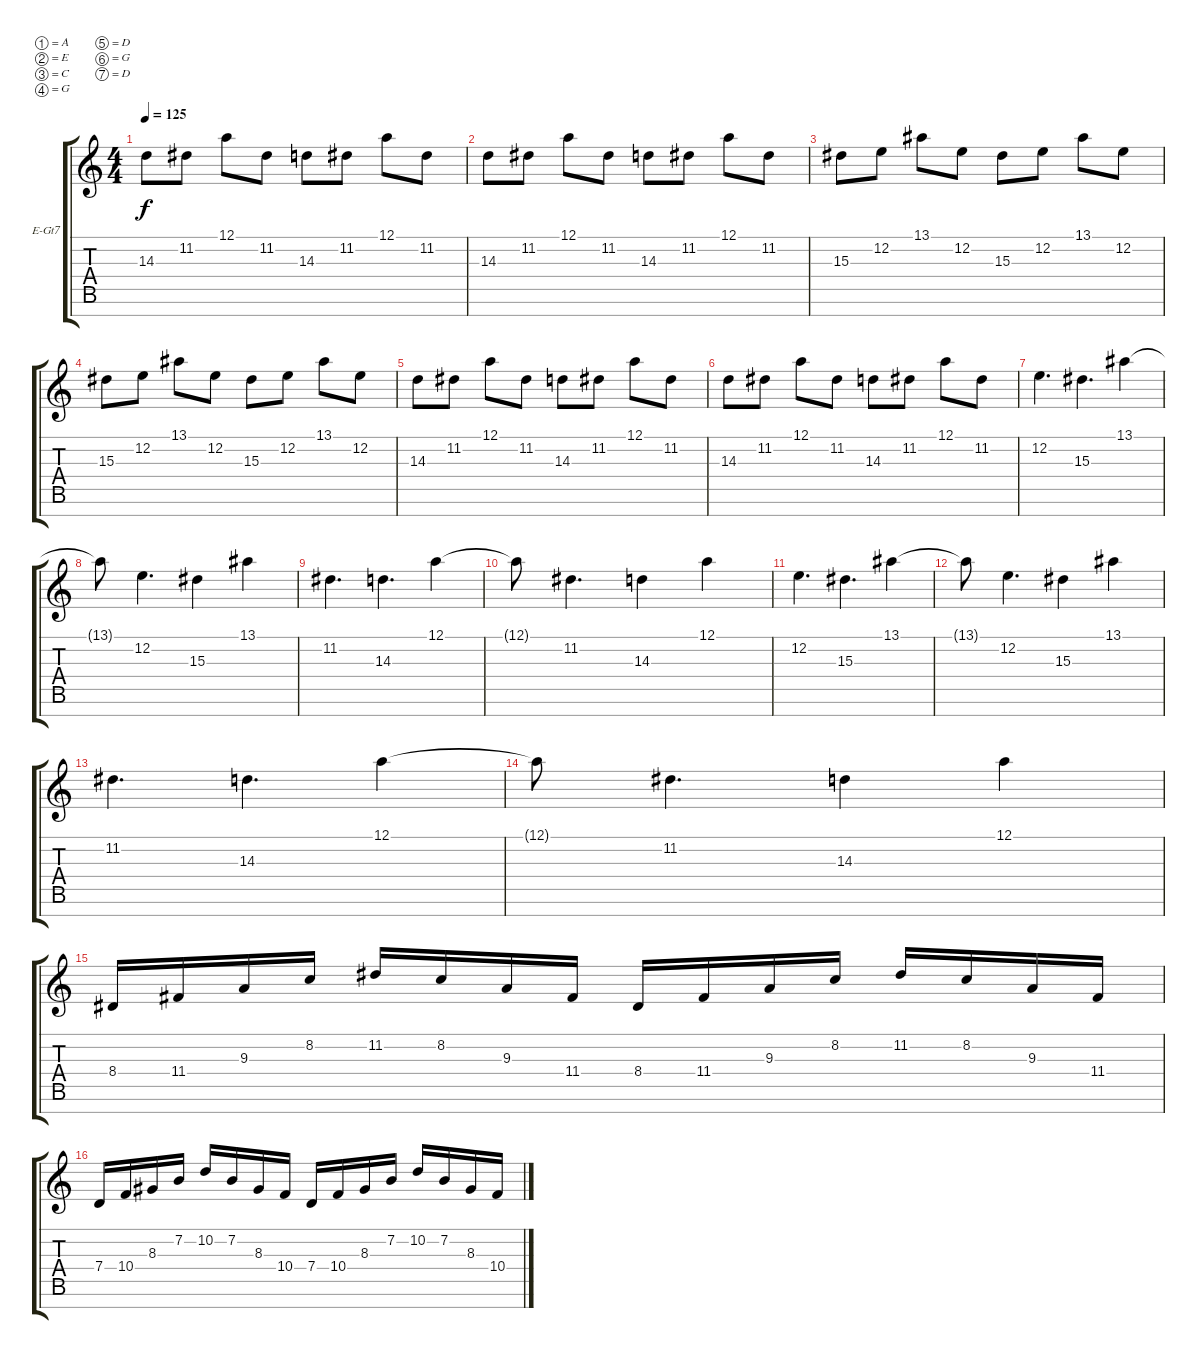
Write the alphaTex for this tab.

\defaultSystemsLayout 4
\bracketExtendMode groupsimilarinstruments
\firstSystemTrackNameOrientation horizontal
\otherSystemsTrackNameOrientation horizontal
\track ("Electric Guitar" "E-Gt7") {instrument distortionguitar}
\staff {score tabs}
\tuning (A3 E3 C3 G2 D2 G1 D1)
\ts (4 4)
\tempo 125
\clef g2
\ks c
14.3.8{dy f} 11.2.8 12.1.8 11.2.8 14.3.8 11.2.8 12.1.8 11.2.8 |
14.3.8 11.2.8 12.1.8 11.2.8 14.3.8 11.2.8 12.1.8 11.2.8 |
15.3.8 12.2.8 13.1.8 12.2.8 15.3.8 12.2.8 13.1.8 12.2.8 |
15.3.8 12.2.8 13.1.8 12.2.8 15.3.8 12.2.8 13.1.8 12.2.8 |
14.3.8 11.2.8 12.1.8 11.2.8 14.3.8 11.2.8 12.1.8 11.2.8 |
14.3.8 11.2.8 12.1.8 11.2.8 14.3.8 11.2.8 12.1.8 11.2.8 |
12.2.4{d} 15.3.4{d} 13.1.4 |
13.1{t}.8 12.2.4{d} 15.3.4 13.1.4 |
11.2.4{d} 14.3.4{d} 12.1.4 |
12.1{t}.8 11.2.4{d} 14.3.4 12.1.4 |
12.2.4{d} 15.3.4{d} 13.1.4 |
13.1{t}.8 12.2.4{d} 15.3.4 13.1.4 |
11.2.4{d} 14.3.4{d} 12.1.4 |
12.1{t}.8 11.2.4{d} 14.3.4 12.1.4 |
8.4.16 11.4.16 9.3.16 8.2.16 11.2.16 8.2.16 9.3.16 11.4.16 8.4.16 11.4.16 9.3.16 8.2.16 11.2.16 8.2.16 9.3.16 11.4.16 |
7.4.16 10.4.16 8.3.16 7.2.16 10.2.16 7.2.16 8.3.16 10.4.16 7.4.16 10.4.16 8.3.16 7.2.16 10.2.16 7.2.16 8.3.16 10.4.16
